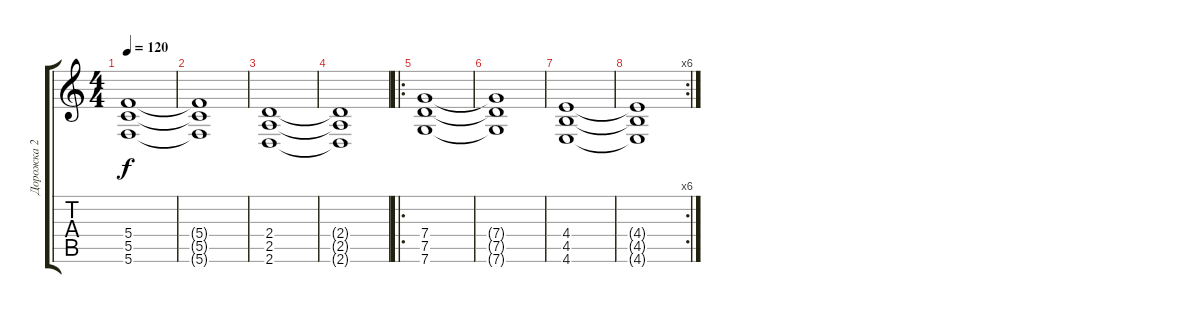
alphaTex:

\track ("Дорожка 2" "Дорожка 2") {instrument distortionguitar}
\staff {score tabs}
\tuning (D4 A3 F3 C3 G2 C2) {hide}
\ts (4 4)
\tempo 120
\clef g2
\ks c
(5.4 5.5 5.6).1{dy f} |
(5.4{t} 5.5{t} 5.6{t}).1 |
(2.4 2.5 2.6).1 |
(2.4{t} 2.5{t} 2.6{t}).1 |
\ro
(7.4 7.5 7.6).1 |
(7.4{t} 7.5{t} 7.6{t}).1 |
(4.4 4.5 4.6).1 |
\rc 6
(4.4{t} 4.5{t} 4.6{t}).1
